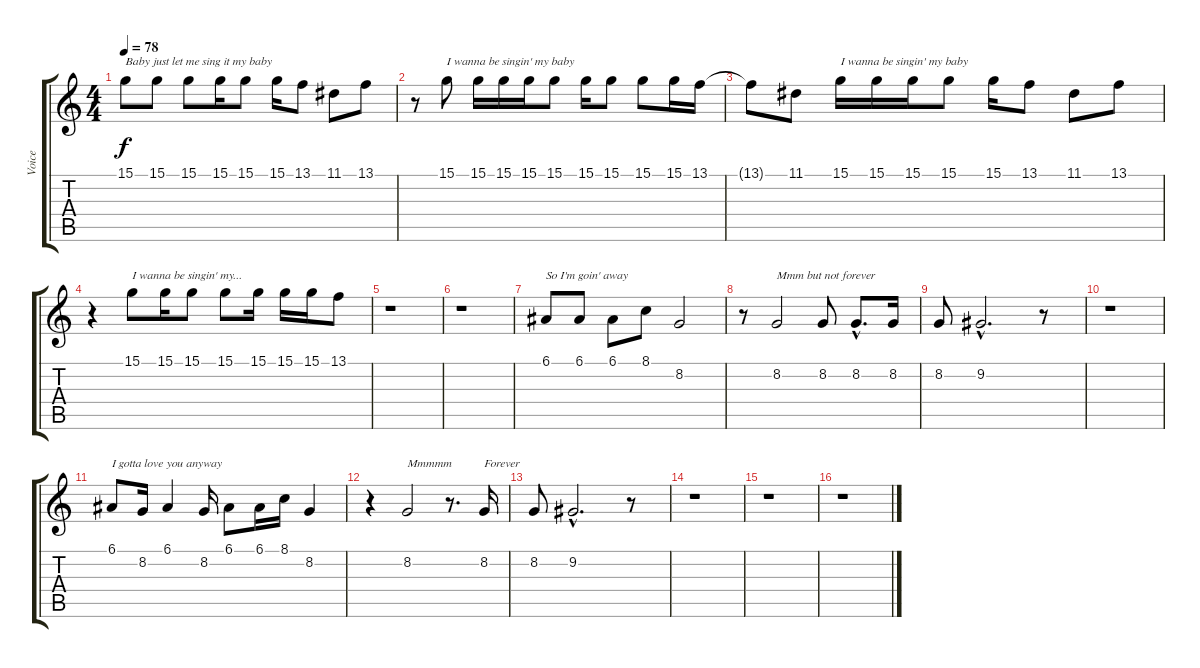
\track ("Voice" "Voice") {instrument lead3calliope}
\staff {score tabs}
\tuning (E4 B3 G3 D3 A2 E2) {hide}
\ts (4 4)
\tempo 78
\clef g2
\ks c
15.1.8{txt "Baby just let me sing it my baby " dy f} 15.1.8 15.1.8 15.1.16 15.1.8 15.1.16 13.1.8 11.1.8 13.1.8 |
r.8 15.1.8{txt "I wanna be singin' my baby "} 15.1.16 15.1.16 15.1.16 15.1.8 15.1.16 15.1.8 15.1.8 15.1.16 13.1.16 |
13.1{t}.8 11.1.8 15.1.16{txt "I wanna be singin' my baby"} 15.1.16 15.1.16 15.1.8 15.1.16 13.1.8 11.1.8 13.1.8 |
r.4 15.1.8{txt "I wanna be singin' my..."} 15.1.16 15.1.8 15.1.8 15.1.16 15.1.16 15.1.16 13.1.8 |
r.1 |
r.1 |
6.1.8{txt "So I'm goin' away "} 6.1.8 6.1.8 8.1.8 8.2.2 |
r.8 8.2.2{txt "Mmm but not forever "} 8.2.8 8.2{hac}.8{d} 8.2.16 |
8.2.8 9.2{hac}.2{d} r.8 |
r.1 |
6.1.8{txt "I gotta love you anyway "} 8.2.16 6.1.4 8.2.16 6.1.8 6.1.16 8.1.16 8.2.4 |
r.4 8.2.2{txt "Mmmmm"} r.8{d} 8.2.16{txt "Forever"} |
8.2.8 9.2{hac}.2{d} r.8 |
r.1 |
r.1 |
r.1
